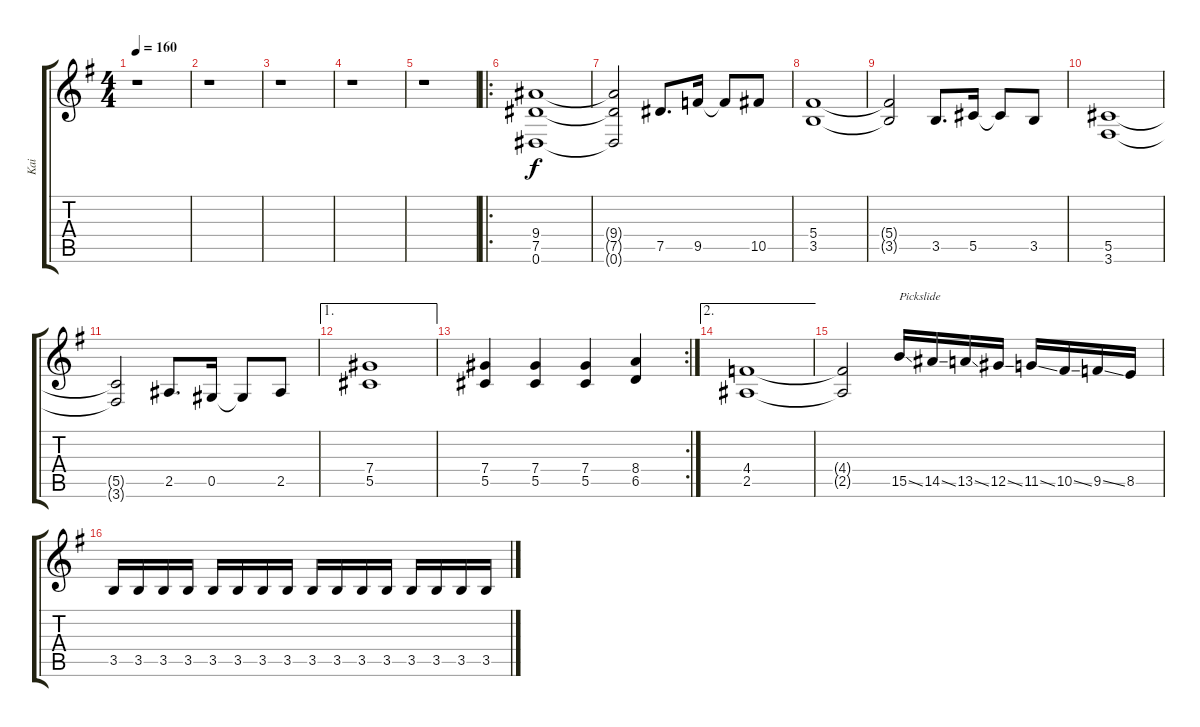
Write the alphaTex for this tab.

\track ("Kai " "Kai ") {instrument distortionguitar}
\staff {score tabs}
\tuning (Eb4 Bb3 Gb3 Db3 Ab2 Eb2) {hide}
\ts (4 4)
\tempo 160
\clef g2
\ks g
r.1{dy f} |
r.1 |
r.1 |
r.1 |
r.1 |
\ro
(9.4 7.5 0.6).1 |
(9.4{t} 7.5{t} 0.6{t}).2 7.5.8{d} 9.5.16 9.5{t}.8 10.5.8 |
(5.4 3.5).1 |
(5.4{t} 3.5{t}).2 3.5.8{d} 5.5.16 5.5{t}.8 3.5.8 |
(5.5 3.6).1 |
(5.5{t} 3.6{t}).2 2.5.8{d} 0.5.16 0.5{t}.8 2.5.8 |
\ae 1
(7.4 5.5).1 |
\rc 2
(7.4 5.5).4 (7.4 5.5).4 (7.4 5.5).4 (8.4 6.5).4 |
\ae 2
(4.4 2.5).1 |
(4.4{t} 2.5{t}).2 15.5{ss}.16{txt "Pickslide" instrument guitarfretnoise} 14.5{ss}.16 13.5{ss}.16 12.5{ss}.16 11.5{ss}.16 10.5{ss}.16 9.5{ss}.16 8.5.16 |
3.5.16{instrument distortionguitar} 3.5.16 3.5.16 3.5.16 3.5.16 3.5.16 3.5.16 3.5.16 3.5.16 3.5.16 3.5.16 3.5.16 3.5.16 3.5.16 3.5.16 3.5.16
